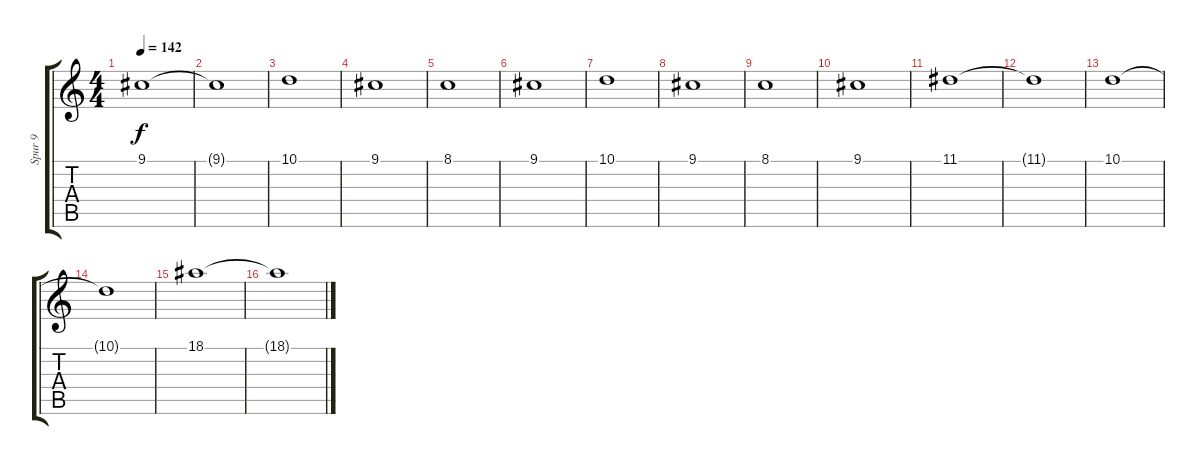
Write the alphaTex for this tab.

\track ("Spur 9" "Spur 9") {instrument ocarina}
\staff {score tabs}
\tuning (E4 B3 G3 D3 A2 E2) {hide}
\ts (4 4)
\tempo 142
\clef g2
\ks c
9.1.1{dy f} |
9.1{t}.1 |
10.1.1 |
9.1.1 |
8.1.1 |
9.1.1 |
10.1.1 |
9.1.1 |
8.1.1 |
9.1.1 |
11.1.1 |
11.1{t}.1 |
10.1.1 |
10.1{t}.1 |
18.1.1 |
18.1{t}.1
